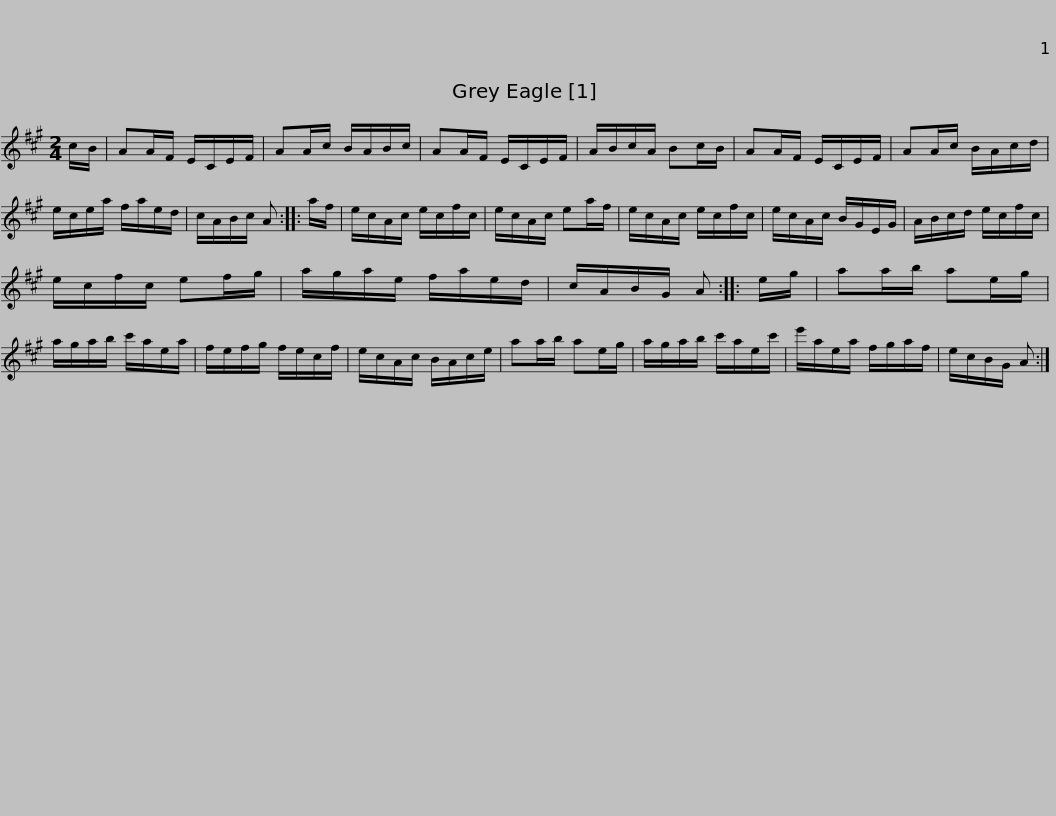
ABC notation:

X:1
L:1/8
M:2/4
I:linebreak $
K:A
V:1 treble
V:1
 c/B/ | AA/F/ E/C/E/F/ | AA/c/ B/A/B/c/ | AA/F/ E/C/E/F/ | A/B/c/A/ Bc/B/ | %5
 AA/F/ E/C/E/F/ | AA/c/ B/A/c/d/ |$ e/c/e/a/ f/a/e/d/ | c/A/B/c/ A :: a/f/ | %10
 e/c/A/c/ e/c/f/c/ | e/c/A/c/ ea/f/ | e/c/A/c/ e/c/f/c/ | e/c/A/c/ B/G/E/G/ |$ A/B/c/d/ e/c/f/c/ | %15
 e/c/f/c/ ef/g/ | a/g/a/e/ f/a/e/d/ | c/A/B/G/ A :: e/g/ | aa/b/ ae/g/ |$ %20
 a/g/a/b/ c'/a/e/a/ | f/e/f/g/ f/e/c/f/ | e/c/A/c/ B/A/c/e/ | aa/b/ ae/g/ | a/g/a/b/ c'/a/e/c'/ |$ %25
 e'/a/e/a/ f/g/a/f/ | e/c/B/G/ A :| %27
